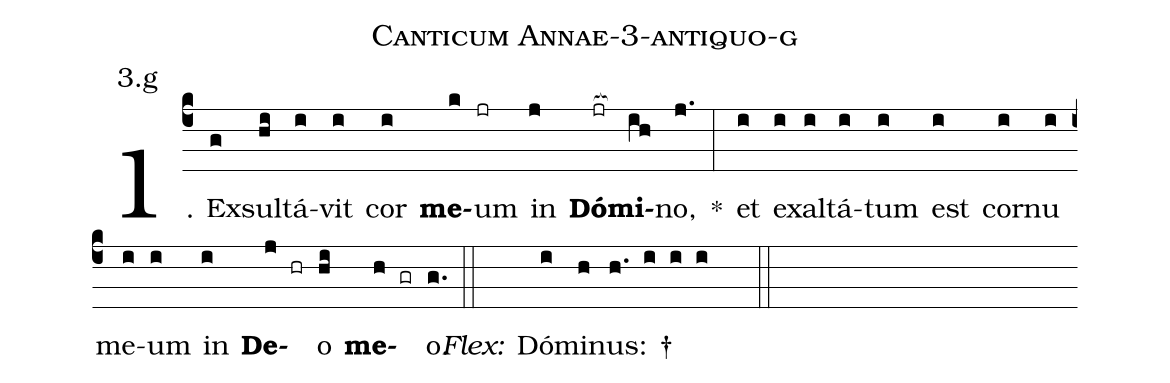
name: Canticum Annae-3-antiquo-g;
annotation: 3.g;
%%
(c4)1. Ex(g)sul(hi)tá(i)vit(i) cor(i) <b>me</b>(k)um(jr) in(j) <b>Dó</b>(jr[ocb:1{])<b>mi</b>(ih[ocb:0}])no,(j.) *(:) et(i) ex(i)al(i)tá(i)tum(i) est(i) cor(i)nu(i) me(i)um(i) in(i) <b>De</b>(j hr)o(hi) <b>me</b>(h gr)o.(g.) (::)
<i>Flex:</i>()  Dó(i)mi(h)nus: †(h. i i i  ::)
